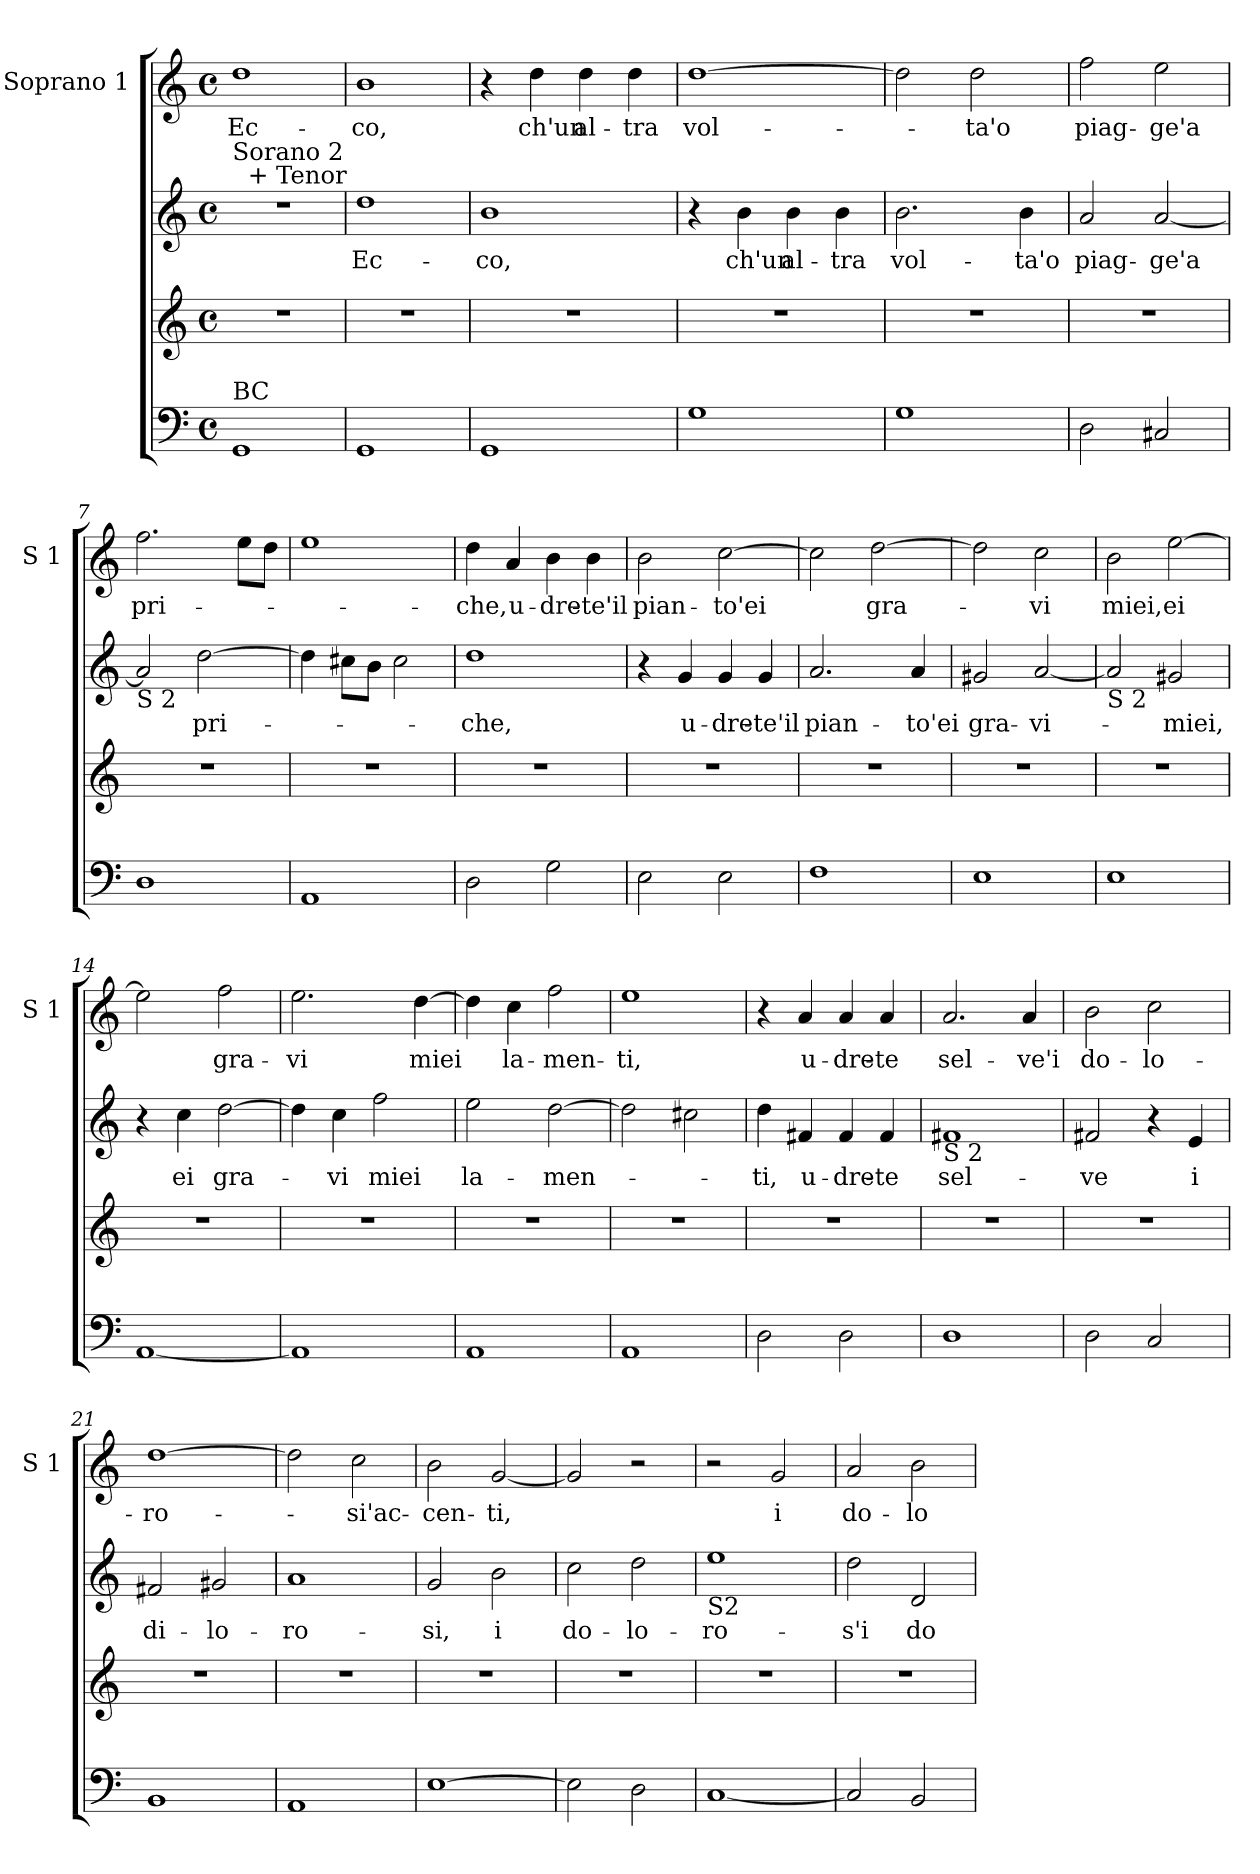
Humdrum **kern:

**kern	**kern	**kern	**text	**kern	**text
*part3	*part3	*part2	*part2	*part1	*part1
*staff4	*staff3	*staff2	*staff2	*staff1	*staff1
*	*	*	*	*I"Soprano 1	*
*	*	*	*	*I'S 1	*
*clefF4	*clefG2	*clefG2	*	*clefG2	*
*k[]	*k[]	*k[]	*	*k[]	*
*C:	*C:	*C:	*	*C:	*
*M4/4	*M4/4	*M4/4	*	*M4/4	*
*met(c)	*met(c)	*met(c)	*	*met(c)	*
=1	=1	=1	=1	=1	=1
!	!	!LO:TX:a:t=Sorano 2\n  + Tenor	!	!	!
!LO:TX:a:t=BC	!	!	!	!	!
!	!	!	!	!	!LO:LY:b
1GG	1r	1r	.	1dd	Ec-
=2	=2	=2	=2	=2	=2
!	!	!	!LO:LY:b	!	!LO:LY:b
1GG	1r	1dd	Ec-	1b	-co,
=3	=3	=3	=3	=3	=3
!	!	!	!LO:LY:b	!	!
1GG	1r	1b	-co,	4r	.
!	!	!	!	!	!LO:LY:b
.	.	.	.	4dd\	ch'un
!	!	!	!	!	!LO:LY:b
.	.	.	.	4dd\	al-
!	!	!	!	!	!LO:LY:b
.	.	.	.	4dd\	-tra
=4	=4	=4	=4	=4	=4
!	!	!	!	!	!LO:LY:b
1G	1r	4r	.	[1dd	vol-
!	!	!	!LO:LY:b	!	!
.	.	4b\	ch'un	.	.
!	!	!	!LO:LY:b	!	!
.	.	4b\	al-	.	.
!	!	!	!LO:LY:b	!	!
.	.	4b\	-tra	.	.
=5	=5	=5	=5	=5	=5
!	!	!	!LO:LY:b	!	!
1G	1r	2.b\	vol-	2dd\]	.
!	!	!	!	!	!LO:LY:b
.	.	.	.	2dd\	-ta'o
!	!	!	!LO:LY:b	!	!
.	.	4b\	-ta'o	.	.
=6	=6	=6	=6	=6	=6
!	!	!	!LO:LY:b	!	!LO:LY:b
2D\	1r	2a/	piag-	2ff\	piag-
!	!	!	!LO:LY:b	!	!LO:LY:b
2C#X/	.	[2a/	-ge'a	2ee\	-ge'a
!!LO:LB:g=z
=7	=7	=7	=7	=7	=7
!	!	!LO:TX:b:t=S 2	!	!	!
!	!	!	!	!	!LO:LY:b
1D	1r	2a/]	.	2.ff\	pri-
!	!	!	!LO:LY:b	!	!
.	.	[2dd\	pri-	.	.
.	.	.	.	8ee\L	.
.	.	.	.	8dd\J	.
=8	=8	=8	=8	=8	=8
1AA	1r	4dd\]	.	1ee	.
.	.	8cc#X\L	.	.	.
.	.	8b\J	.	.	.
.	.	2cc#\	.	.	.
=9	=9	=9	=9	=9	=9
!	!	!	!LO:LY:b	!	!LO:LY:b
2D\	1r	1dd	-che,	4dd\	-che,
!	!	!	!	!	!LO:LY:b
.	.	.	.	4a/	u-
!	!	!	!	!	!LO:LY:b
2G\	.	.	.	4b\	-dre-
!	!	!	!	!	!LO:LY:b
.	.	.	.	4b\	-te'il
=10	=10	=10	=10	=10	=10
!	!	!	!	!	!LO:LY:b
2E\	1r	4r	.	2b\	pian-
!	!	!	!LO:LY:b	!	!
.	.	4g/	u-	.	.
!	!	!	!LO:LY:b	!	!LO:LY:b
2E\	.	4g/	-dre-	[2cc\	-to'ei
!	!	!	!LO:LY:b	!	!
.	.	4g/	-te'il	.	.
=11	=11	=11	=11	=11	=11
!	!	!	!LO:LY:b	!	!
1F	1r	2.a/	pian-	2cc\]	.
!	!	!	!	!	!LO:LY:b
.	.	.	.	[2dd\	gra-
!	!	!	!LO:LY:b	!	!
.	.	4a/	-to'ei	.	.
=12	=12	=12	=12	=12	=12
!	!	!	!LO:LY:b	!	!
1E	1r	2g#X/	gra-	2dd\]	.
!	!	!	!LO:LY:b	!	!LO:LY:b
.	.	[2a/	-vi-	2cc\	-vi
!!LO:LB:g=z
=13	=13	=13	=13	=13	=13
!	!	!LO:TX:b:t=S 2	!	!	!
!	!	!	!	!	!LO:LY:b
1E	1r	2a/]	.	2b\	miei,
!	!	!	!LO:LY:b	!	!LO:LY:b
.	.	2g#X/	-miei,	[2ee\	ei
=14	=14	=14	=14	=14	=14
[1AA	1r	4r	.	2ee\]	.
!	!	!	!LO:LY:b	!	!
.	.	4cc\	ei	.	.
!	!	!	!LO:LY:b	!	!LO:LY:b
.	.	[2dd\	gra-	2ff\	gra-
=15	=15	=15	=15	=15	=15
!	!	!	!	!	!LO:LY:b
1AA]	1r	4dd\]	.	2.ee\	-vi
!	!	!	!LO:LY:b	!	!
.	.	4cc\	-vi	.	.
!	!	!	!LO:LY:b	!	!
.	.	2ff\	miei	.	.
!	!	!	!	!	!LO:LY:b
.	.	.	.	[4dd\	miei
=16	=16	=16	=16	=16	=16
!	!	!	!LO:LY:b	!	!
1AA	1r	2ee\	la-	4dd\]	.
!	!	!	!	!	!LO:LY:b
.	.	.	.	4cc\	la-
!	!	!	!LO:LY:b	!	!LO:LY:b
.	.	[2dd\	-men-	2ff\	-men-
=17	=17	=17	=17	=17	=17
!	!	!	!	!	!LO:LY:b
1AA	1r	2dd\]	.	1ee	-ti,
.	.	2cc#X\	.	.	.
=18	=18	=18	=18	=18	=18
!	!	!	!LO:LY:b	!	!
2D\	1r	4dd\	-ti,	4r	.
!	!	!	!LO:LY:b	!	!LO:LY:b
.	.	4f#X/	u-	4a/	u-
!	!	!	!LO:LY:b	!	!LO:LY:b
2D\	.	4f#/	-dre-	4a/	-dre-
!	!	!	!LO:LY:b	!	!LO:LY:b
.	.	4f#/	-te	4a/	-te
!!LO:PB:g=z
=19	=19	=19	=19	=19	=19
!	!	!LO:TX:b:t=S 2	!	!	!
!	!	!	!LO:LY:b	!	!LO:LY:b
1D	1r	1f#X	sel-	2.a/	sel-
!	!	!	!	!	!LO:LY:b
.	.	.	.	4a/	-ve'i
=20	=20	=20	=20	=20	=20
!	!	!	!LO:LY:b	!	!LO:LY:b
2D\	1r	2f#X/	-ve	2b\	do-
!	!	!	!	!	!LO:LY:b
2C/	.	4r	.	2cc\	-lo-
!	!	!	!LO:LY:b	!	!
.	.	4e/	i	.	.
=21	=21	=21	=21	=21	=21
!	!	!	!LO:LY:b	!	!LO:LY:b
1BB	1r	2f#X/	di-	[1dd	-ro-
!	!	!	!LO:LY:b	!	!
.	.	2g#X/	-lo-	.	.
=22	=22	=22	=22	=22	=22
!	!	!	!LO:LY:b	!	!
1AA	1r	1a	-ro-	2dd\]	.
!	!	!	!	!	!LO:LY:b
.	.	.	.	2cc\	-si'ac-
=23	=23	=23	=23	=23	=23
!	!	!	!LO:LY:b	!	!LO:LY:b
[1E	1r	2g/	-si,	2b\	-cen-
!	!	!	!LO:LY:b	!	!LO:LY:b
.	.	2b\	i	[2g/	-ti,
=24	=24	=24	=24	=24	=24
!	!	!	!LO:LY:b	!	!
2E\]	1r	2cc\	do-	2g/]	.
!	!	!	!LO:LY:b	!	!
2D\	.	2dd\	-lo-	2r	.
!!LO:LB:g=z
=25	=25	=25	=25	=25	=25
!	!	!LO:TX:b:t=S2	!	!	!
!	!	!	!LO:LY:b	!	!
[1C	1r	1ee	-ro-	2r	.
!	!	!	!	!	!LO:LY:b
.	.	.	.	2g/	i
=26	=26	=26	=26	=26	=26
!	!	!	!LO:LY:b	!	!LO:LY:b
2C/]	1r	2dd\	-s'i	2a/	do-
!	!	!	!LO:LY:b	!	!LO:LY:b
2BB/	.	2d/	do-	2b\	-lo-
=	=	=	=	=	=
*-	*-	*-	*-	*-	*-
